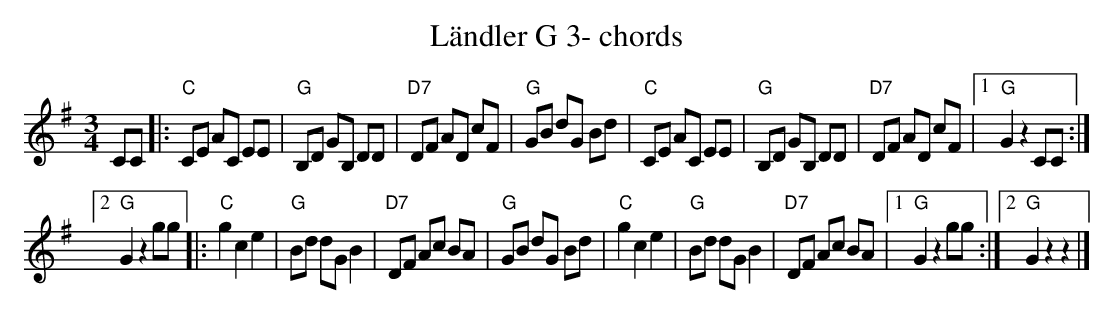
X:1
T:L\"andler G 3- chords
M:3/4
L:1/8
K:Gmaj%%MIDI gchordon
CC |: "C"CE AC EE | "G"B,D GB, DD | "D7"DF AD cF | "G"GB dG Bd | "C"CE AC EE | "G"B,D GB, DD | "D7"DF AD cF |1 "G"G2z2CC :|2
"G"G2z2gg |: "C"g2c2e2 | "G"Bd dG B2 | "D7"DF Ac BA | "G"GB dG Bd | "C"g2c2e2 | "G"Bd dG B2 | "D7"DF Ac BA |1 "G"G2z2gg :|2 "G"G2z2z2 |]
